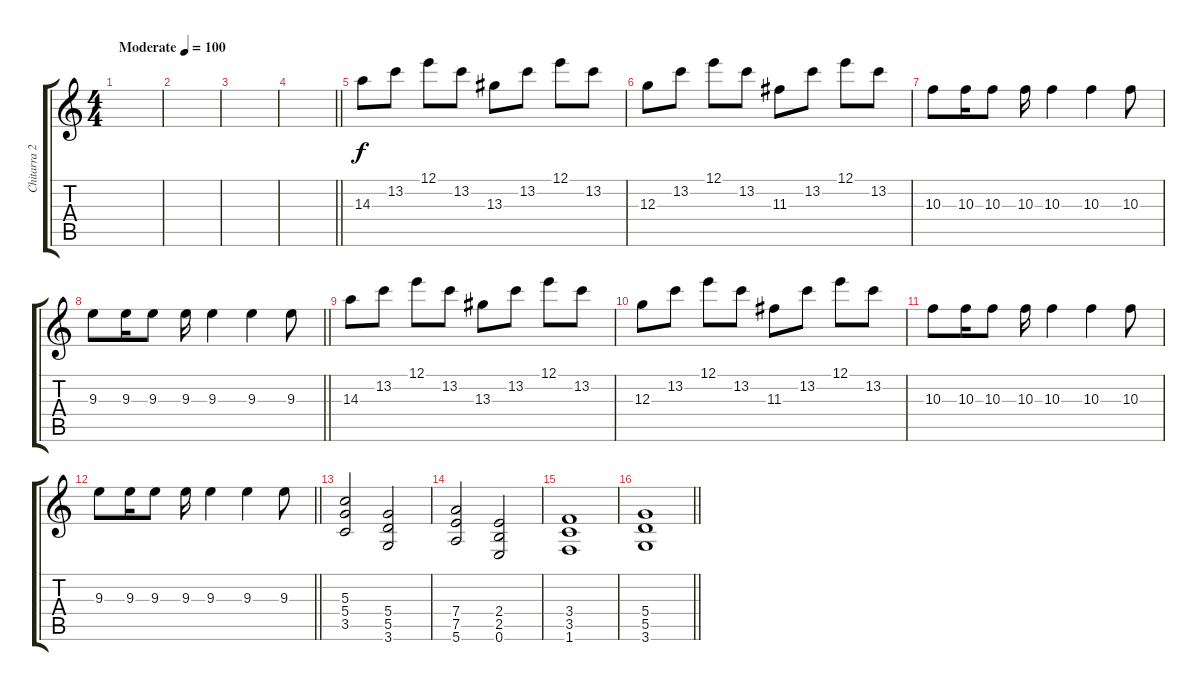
\track ("Chitarra 2" "Chitarra 2") {instrument electricguitarclean}
\staff {score tabs}
\tuning (E4 B3 G3 D3 A2 E2) {hide}
\ts (4 4)
\tempo (100 "Moderate")
\clef g2
\ks c
|
|
|
\barLineRight lightlight
|
14.3.8 13.2.8 12.1.8 13.2.8 13.3.8 13.2.8 12.1.8 13.2.8 |
12.3.8 13.2.8 12.1.8 13.2.8 11.3.8 13.2.8 12.1.8 13.2.8 |
10.3.8 10.3.16 10.3.8 10.3.16 10.3.4 10.3.4 10.3.8 |
\barLineRight lightlight
9.3.8 9.3.16 9.3.8 9.3.16 9.3.4 9.3.4 9.3.8 |
14.3.8 13.2.8 12.1.8 13.2.8 13.3.8 13.2.8 12.1.8 13.2.8 |
12.3.8 13.2.8 12.1.8 13.2.8 11.3.8 13.2.8 12.1.8 13.2.8 |
10.3.8 10.3.16 10.3.8 10.3.16 10.3.4 10.3.4 10.3.8 |
\barLineRight lightlight
9.3.8 9.3.16 9.3.8 9.3.16 9.3.4 9.3.4 9.3.8 |
(5.3 5.4 3.5).2{volume 12 instrument overdrivenguitar} (5.4 5.5 3.6).2 |
(7.4 7.5 5.6).2 (2.4 2.5 0.6).2 |
(3.4 3.5 1.6).1 |
\barLineRight lightlight
(5.4 5.5 3.6).1
